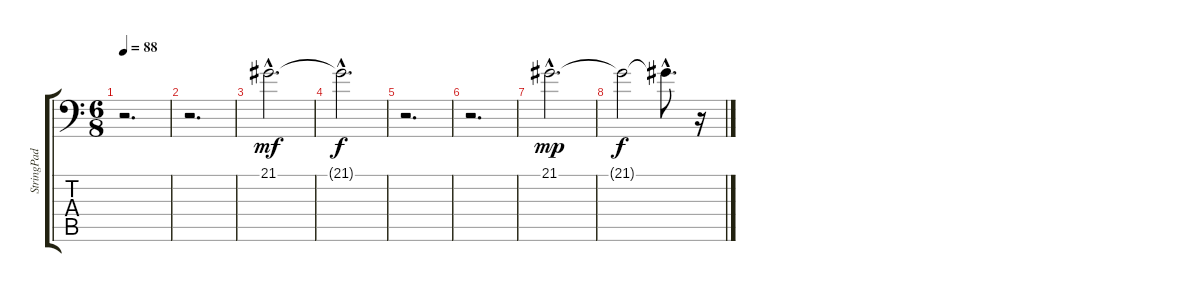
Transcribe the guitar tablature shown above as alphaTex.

\track ("StringPad           " "StringPad ") {instrument stringensemble1}
\staff {score tabs}
\tuning (B2 Gb2 Db2 Ab1 Eb1 Bb0) {hide}
\ts (6 8)
\tempo 88
\clef f4
\ks c
r.2{d dy f} |
r.2{d} |
21.1{hac}.2{d dy mf} |
21.1{hac t}.2{d dy f} |
r.2{d} |
r.2{d} |
21.1{hac}.2{d dy mp} |
21.1{t}.2{dy f} 21.1{hac t}.8{d} r.16
